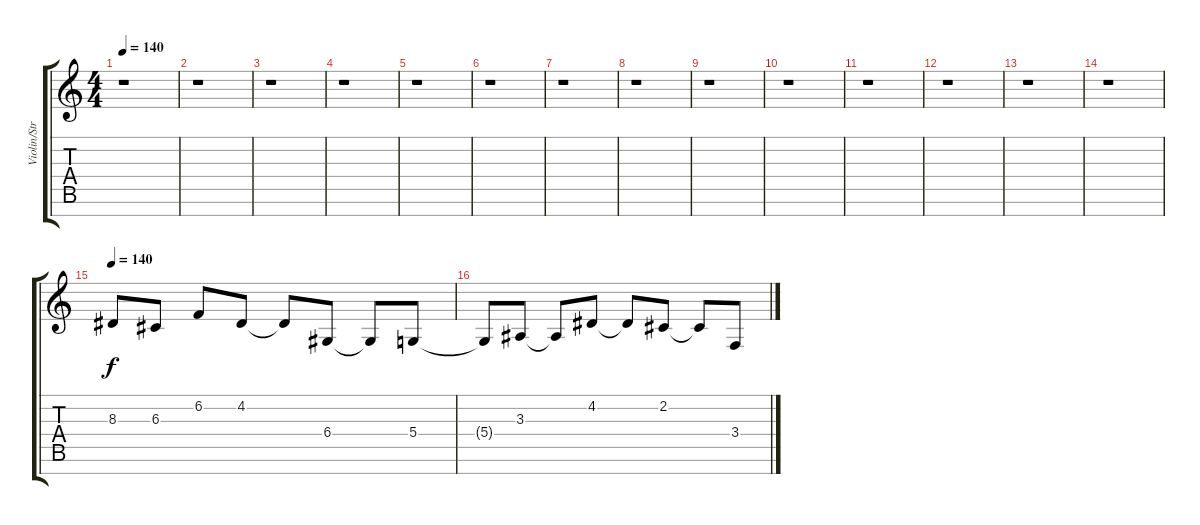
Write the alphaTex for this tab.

\track ("Violin/Strings" "Violin/Str") {instrument violin}
\staff {score tabs}
\tuning (E4 B3 G3 D3 A2 E2 B1) {hide}
\ts (4 4)
\tempo 140
\clef g2
\ks c
r.1{dy f} |
r.1 |
r.1 |
r.1 |
r.1 |
r.1 |
r.1 |
r.1 |
r.1 |
r.1 |
r.1 |
r.1 |
r.1 |
r.1 |
\tempo 140
8.3.8 6.3.8 6.2.8 4.2.8 4.2{t}.8 6.4.8 6.4{t}.8 5.4.8 |
5.4{t}.8 3.3.8 3.3{t}.8 4.2.8 4.2{t}.8 2.2.8 2.2{t}.8 3.4.8
